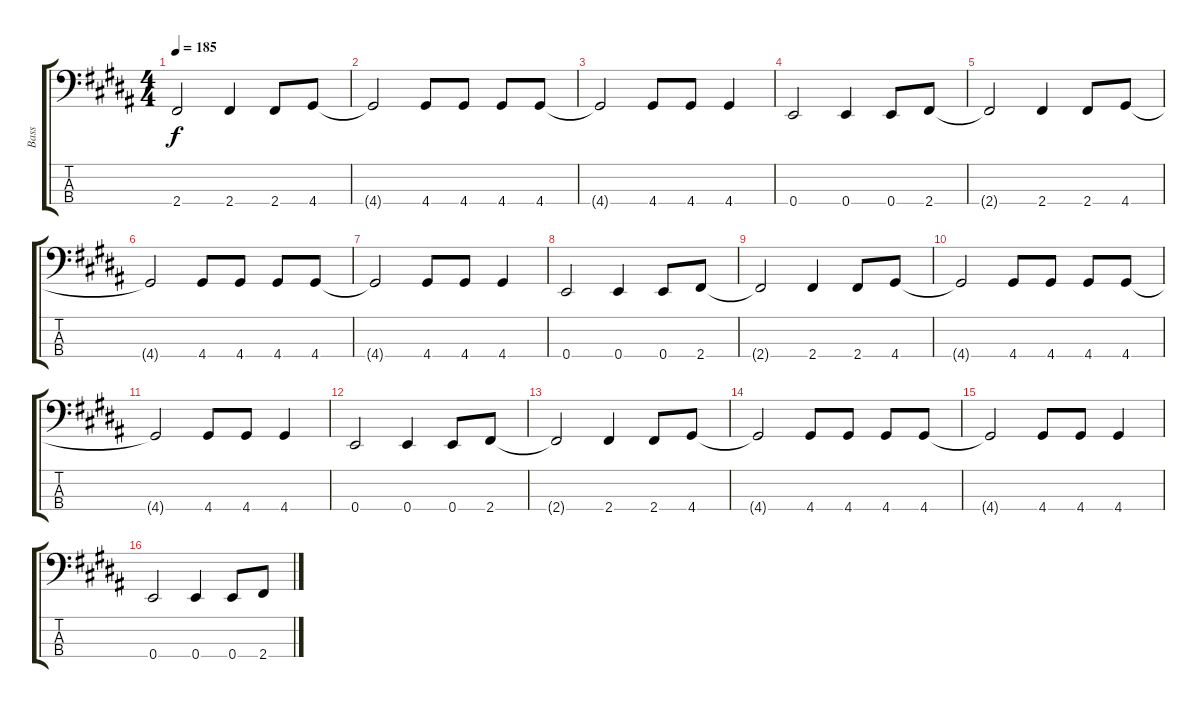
\track ("Bass" "Bass") {instrument electricbassfinger}
\staff {score tabs}
\tuning (G2 D2 A1 E1) {hide}
\ts (4 4)
\tempo 185
\clef f4
\ks g#minor
2.4{t}.2{dy f} 2.4.4 2.4.8 4.4.8 |
4.4{t}.2 4.4.8 4.4.8 4.4.8 4.4.8 |
4.4{t}.2 4.4.8 4.4.8 4.4.4 |
\ks b
0.4.2 0.4.4 0.4.8 2.4.8 |
\ks g#minor
2.4{t}.2 2.4.4 2.4.8 4.4.8 |
4.4{t}.2 4.4.8 4.4.8 4.4.8 4.4.8 |
4.4{t}.2 4.4.8 4.4.8 4.4.4 |
\ks b
0.4.2 0.4.4 0.4.8 2.4.8 |
\ks g#minor
2.4{t}.2 2.4.4 2.4.8 4.4.8 |
4.4{t}.2 4.4.8 4.4.8 4.4.8 4.4.8 |
4.4{t}.2 4.4.8 4.4.8 4.4.4 |
\ks b
0.4.2 0.4.4 0.4.8 2.4.8 |
\ks g#minor
2.4{t}.2 2.4.4 2.4.8 4.4.8 |
4.4{t}.2 4.4.8 4.4.8 4.4.8 4.4.8 |
4.4{t}.2 4.4.8 4.4.8 4.4.4 |
\ks b
0.4.2 0.4.4 0.4.8 2.4.8
